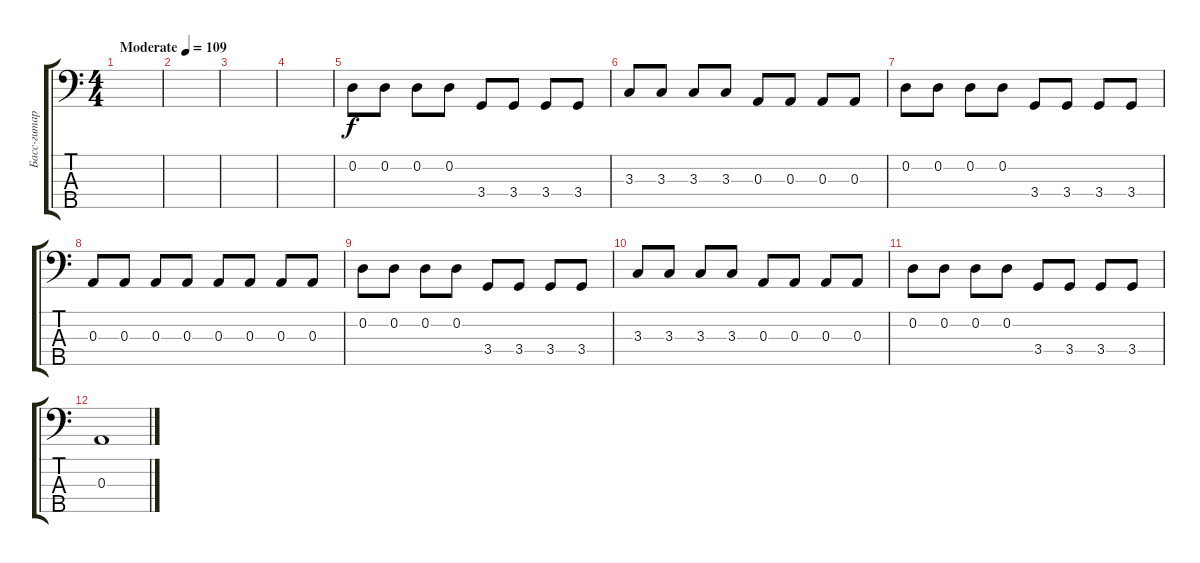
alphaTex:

\track ("Басс-гитара" "Басс-гитар") {instrument slapbass1}
\staff {score tabs}
\tuning (G2 D2 A1 E1 B0) {hide}
\ts (4 4)
\tempo (109 "Moderate")
\clef f4
\ks c
|
|
|
|
0.2.8 0.2.8 0.2.8 0.2.8 3.4.8 3.4.8 3.4.8 3.4.8 |
3.3.8 3.3.8 3.3.8 3.3.8 0.3.8 0.3.8 0.3.8 0.3.8 |
0.2.8 0.2.8 0.2.8 0.2.8 3.4.8 3.4.8 3.4.8 3.4.8 |
0.3.8 0.3.8 0.3.8 0.3.8 0.3.8 0.3.8 0.3.8 0.3.8 |
0.2.8 0.2.8 0.2.8 0.2.8 3.4.8 3.4.8 3.4.8 3.4.8 |
3.3.8 3.3.8 3.3.8 3.3.8 0.3.8 0.3.8 0.3.8 0.3.8 |
0.2.8 0.2.8 0.2.8 0.2.8 3.4.8 3.4.8 3.4.8 3.4.8 |
0.3.1
